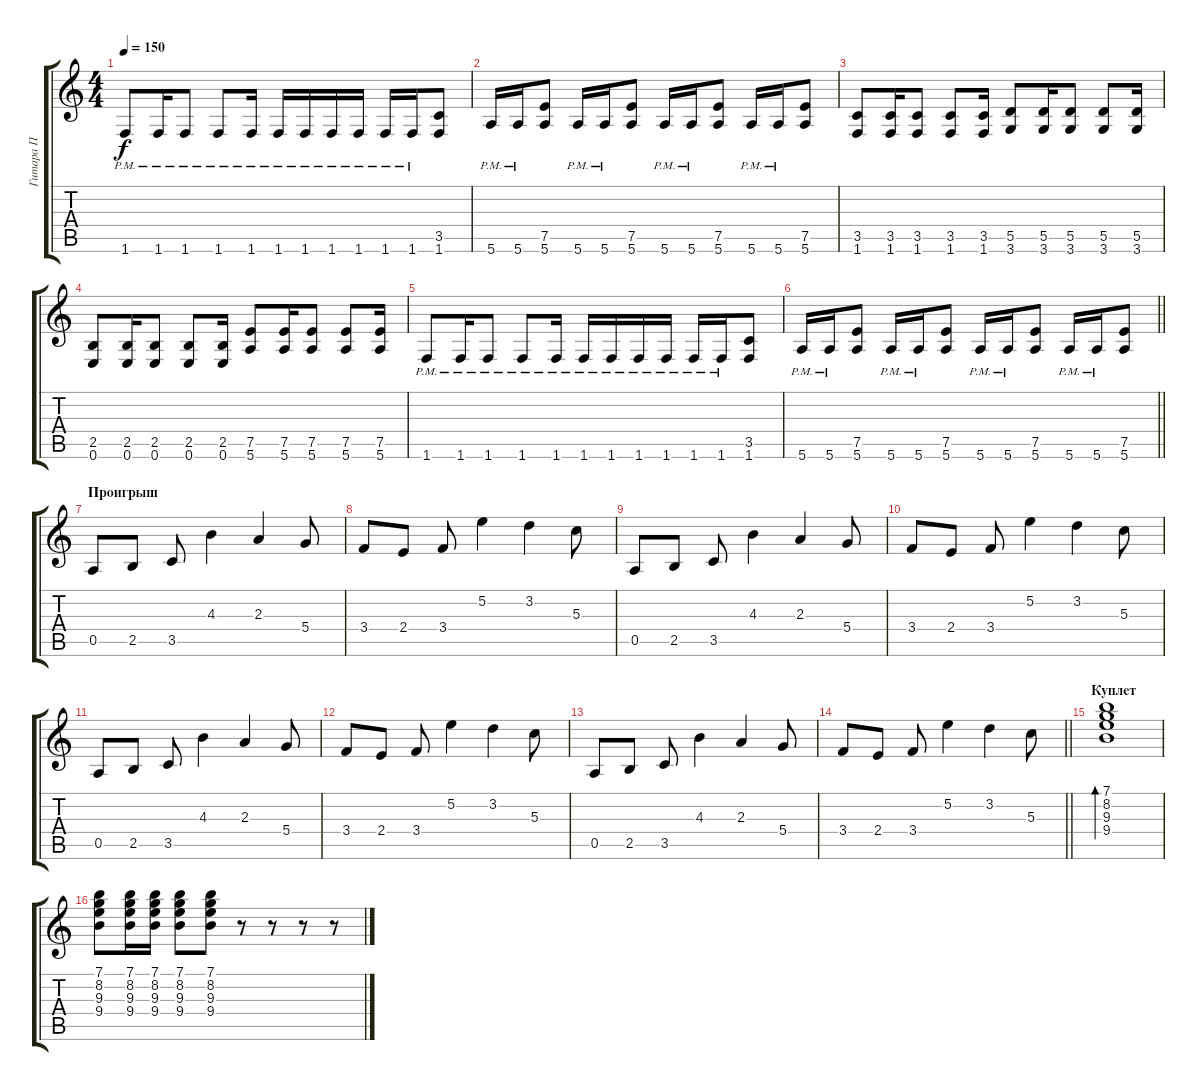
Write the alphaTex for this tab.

\track ("Гитара П" "Гитара П") {instrument acousticguitarsteel}
\staff {score tabs}
\tuning (E4 B3 G3 D3 A2 E2) {hide}
\ts (4 4)
\tempo 150
\clef g2
\ks c
1.6{pm}.8{dy f} 1.6{pm}.16 1.6{pm}.8 1.6{pm}.8 1.6{pm}.16 1.6{pm}.16 1.6{pm}.16 1.6{pm}.16 1.6{pm}.16 1.6{pm}.16 1.6{pm}.16 (3.5 1.6).8 |
5.6{pm}.16 5.6{pm}.16 (7.5 5.6).8 5.6{pm}.16 5.6{pm}.16 (7.5 5.6).8 5.6{pm}.16 5.6{pm}.16 (7.5 5.6).8 5.6{pm}.16 5.6{pm}.16 (7.5 5.6).8 |
(3.5 1.6).8 (3.5 1.6).16 (3.5 1.6).8 (3.5 1.6).8 (3.5 1.6).16 (5.5 3.6).8 (5.5 3.6).16 (5.5 3.6).8 (5.5 3.6).8 (5.5 3.6).16 |
(2.5 0.6).8 (2.5 0.6).16 (2.5 0.6).8 (2.5 0.6).8 (2.5 0.6).16 (7.5 5.6).8 (7.5 5.6).16 (7.5 5.6).8 (7.5 5.6).8 (7.5 5.6).16 |
1.6{pm}.8 1.6{pm}.16 1.6{pm}.8 1.6{pm}.8 1.6{pm}.16 1.6{pm}.16 1.6{pm}.16 1.6{pm}.16 1.6{pm}.16 1.6{pm}.16 1.6{pm}.16 (3.5 1.6).8 |
\barLineRight lightlight
5.6{pm}.16 5.6{pm}.16 (7.5 5.6).8 5.6{pm}.16 5.6{pm}.16 (7.5 5.6).8 5.6{pm}.16 5.6{pm}.16 (7.5 5.6).8 5.6{pm}.16 5.6{pm}.16 (7.5 5.6).8 |
\section ("" "Проигрыш")
0.5.8 2.5.8 3.5.8 4.3.4 2.3.4 5.4.8 |
3.4.8 2.4.8 3.4.8 5.2.4 3.2.4 5.3.8 |
0.5.8 2.5.8 3.5.8 4.3.4 2.3.4 5.4.8 |
3.4.8 2.4.8 3.4.8 5.2.4 3.2.4 5.3.8 |
0.5.8 2.5.8 3.5.8 4.3.4 2.3.4 5.4.8 |
3.4.8 2.4.8 3.4.8 5.2.4 3.2.4 5.3.8 |
0.5.8 2.5.8 3.5.8 4.3.4 2.3.4 5.4.8 |
\barLineRight lightlight
3.4.8 2.4.8 3.4.8 5.2.4 3.2.4 5.3.8 |
\section ("" "Куплет")
(7.1 8.2 9.3 9.4).1{bd 240 instrument electricguitarclean} |
(7.1 8.2 9.3 9.4).8 (7.1 8.2 9.3 9.4).16 (7.1 8.2 9.3 9.4).16 (7.1 8.2 9.3 9.4).8 (7.1 8.2 9.3 9.4).8 r.8 r.8 r.8 r.8
